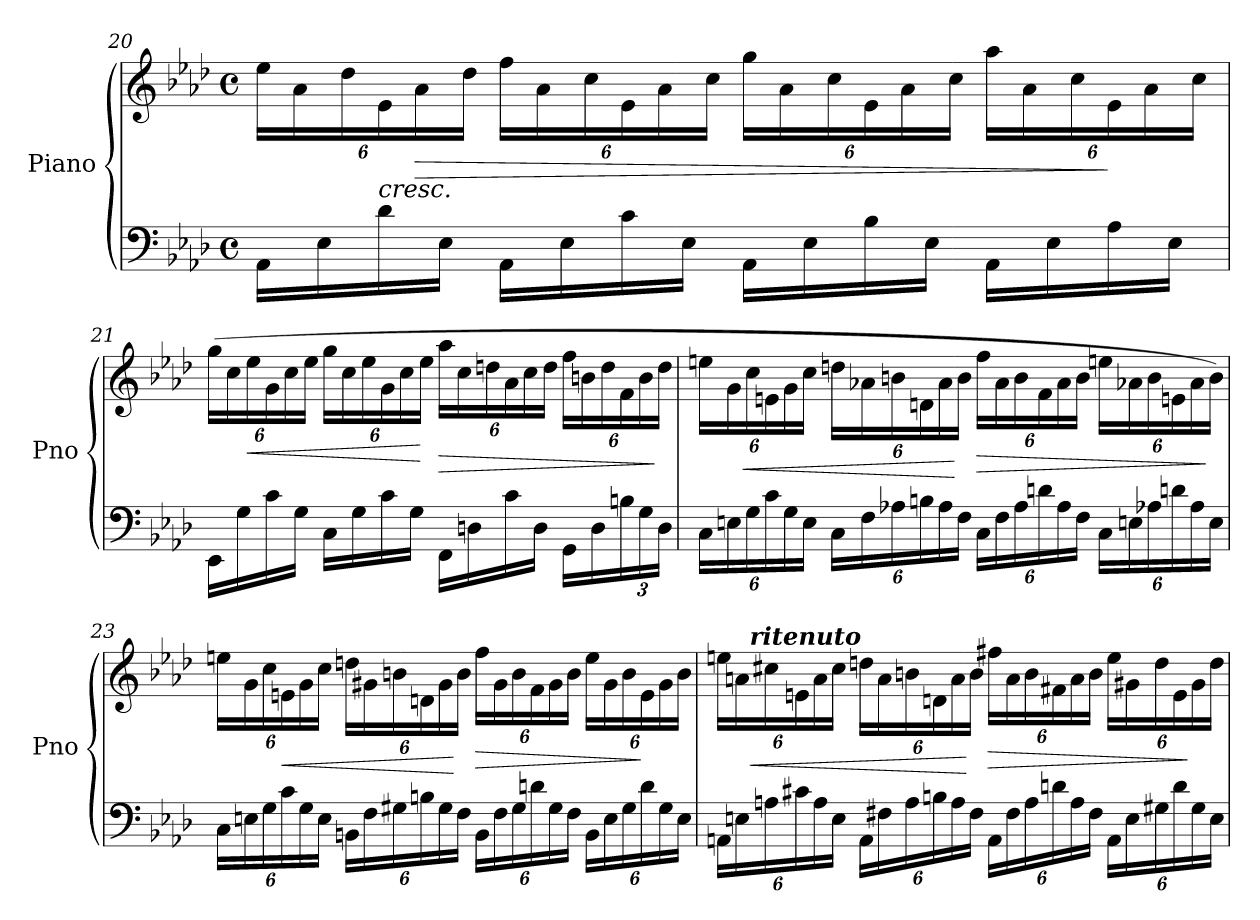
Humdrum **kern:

**kern	**kern	**dynam
*part1	*part1	*part1
*staff2	*staff1	*staff1/2
*I"Piano	*	*
*I'Pno	*	*
*clefF4	*clefG2	*
*k[b-e-a-d-]	*k[b-e-a-d-]	*
*M4/4	*M4/4	*
*met(c)	*met(c)	*
*	*Xbrackettup	*
=20	=20	=20
16AA-\LL	24ee-\LL	.
.	24a-\	.
16E-\	.	.
.	24dd-\	.
!	!	!LO:HP:b
16d-\	24e-\	<
!	!	!LO:HP:b
.	24a-\	>
16E-\JJ	.	.
.	24dd-\JJ	.
16AA-\LL	24ff\LL	.
.	24a-\	.
16E-\	.	.
.	24cc\	.
16c\	24e-\	.
.	24a-\	.
16E-\JJ	.	.
.	24cc\JJ	.
16AA-\LL	24gg\LL	.
.	24a-\	.
16E-\	.	.
.	24cc\	.
16B-\	24e-\	.
.	24a-\	.
16E-\JJ	.	.
.	24cc\JJ	[
16AA-\LL	24aa-\LL	.
.	24a-\	.
16E-\	.	.
.	24cc\	.
16A-\	24e-\	]
.	24a-\	.
16E-\JJ	.	.
.	24cc\JJ	.
!!LO:LB:g=z
=21	=21	=21
16EE-\LL	(24gg\LL	.
.	24cc\	.
16G\	.	.
!	!	!LO:HP:b
.	24ee-\	<
16c\	24g\	.
.	24cc\	.
16G\JJ	.	.
.	24ee-\JJ	.
16C\LL	24gg\LL	.
.	24cc\	.
16G\	.	.
.	24ee-\	.
16c\	24g\	.
.	24cc\	.
16G\JJ	.	.
.	24ee-\JJ	[
!	!	!LO:HP:b
16FF\LL	24aa-\LL	>
.	24cc\	.
16Dn\	.	.
.	24ddn\	.
16c\	24a-\	.
.	24cc\	.
16D\JJ	.	.
.	24dd\JJ	.
16GG\LL	24ff\LL	.
.	24bn\	.
16D\	.	.
.	24dd\	.
*Xbrackettup	*	*
24Bn\	24f\	.
24G\	24b\	.
24D\JJ	24dd\JJ	]
=22	=22	=22
24C\LL	24een\LL	.
24En\	24g\	.
!	!	!LO:HP:b
24G\	24cc\	<
24c\	24en\	.
24G\	24g\	.
24E\JJ	24cc\JJ	.
24C\LL	24ddn\LL	.
24F\	24a-X\	.
24A-X\	24bn\	.
24Bn\	24dn\	.
24A-\	24a-\	.
24F\JJ	24b\JJ	[
!	!	!LO:HP:b
24C\LL	24ff\LL	>
24F\	24a-\	.
24A-\	24b\	.
24dn\	24f\	.
24A-\	24a-\	.
24F\JJ	24b\JJ	.
24C\LL	24een\LL	.
24En\	24a-X\	.
24A-X\	24b\	.
24dn\	24en\	.
24A-\	24a-\	.
24E\JJ	24b\JJ)	]
!!LO:PB:g=z
=23	=23	=23
24C\LL	24een\LL	.
24En\	24g\	.
24G\	24cc\	.
!	!	!LO:HP:b
24c\	24en\	<
24G\	24g\	.
24E\JJ	24cc\JJ	.
24BBn\LL	24ddn\LL	.
24F\	24g#X\	.
24G#X\	24bn\	.
24Bn\	24dn\	.
24G#\	24g#\	.
24F\JJ	24b\JJ	[
!	!	!LO:HP:b
24BB\LL	24ff\LL	>
24F\	24g#\	.
24G#\	24b\	.
24dn\	24f\	.
24G#\	24g#\	.
24F\JJ	24b\JJ	.
24BB\LL	24ee\LL	.
24E\	24g#\	.
24G#\	24b\	.
24d\	24e\	]
24G#\	24g#\	.
24E\JJ	24b\JJ	.
=24	=24	=24
24AAn\LL	24een\LL	.
24En\	24an\	.
!	!LO:TX:a:Bi:t=ritenuto	!
!	!	!LO:HP:b
24An\	24cc#X\	<
24c#X\	24en\	.
24A\	24a\	.
24E\JJ	24cc#\JJ	.
24AA\LL	24ddn\LL	.
24F#X\	24a\	.
24A\	24bn\	.
24Bn\	24dn\	.
24A\	24a\	.
24F#\JJ	24b\JJ	[
!	!	!LO:HP:b
24AA\LL	24ff#X\LL	>
24F#\	24a\	.
24A\	24b\	.
24dn\	24f#X\	.
24A\	24a\	.
24F#\JJ	24b\JJ	.
24AA\LL	24ee\LL	.
24E\	24g#X\	.
24G#X\	24dd\	.
24d\	24e\	.
24G#\	24g#\	]
24E\JJ	24dd\JJ	.
=	=	=
*-	*-	*-
